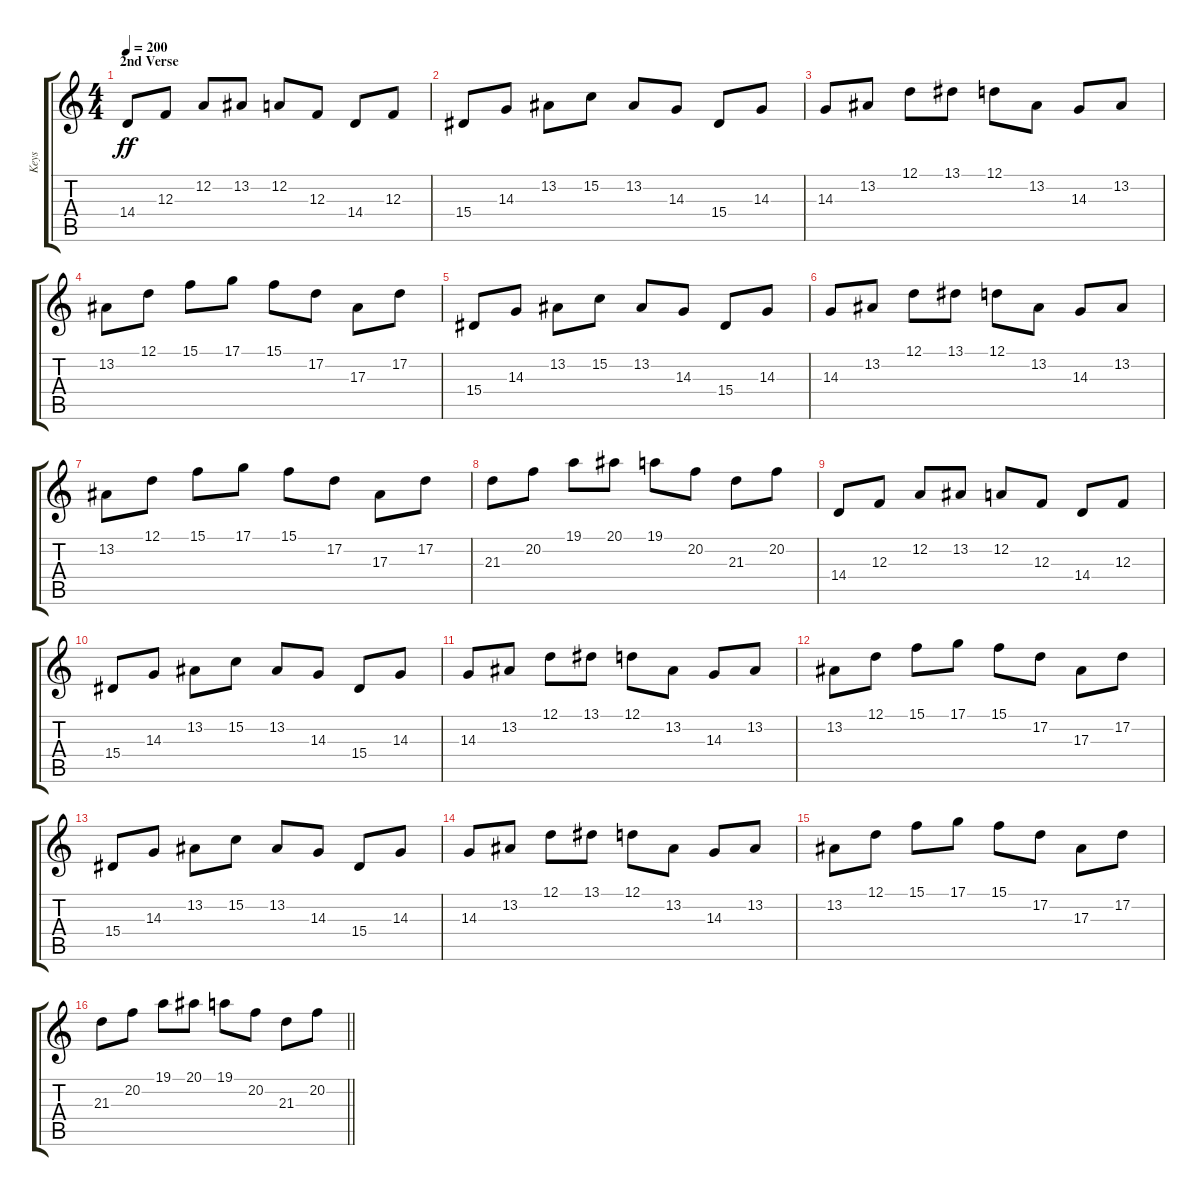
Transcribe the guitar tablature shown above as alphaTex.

\track ("Keys" "Keys") {instrument pad1newage}
\staff {score tabs}
\tuning (D4 A3 F3 C3 G2 D2) {hide}
\ts (4 4)
\section ("" "2nd Verse")
\tempo 200
\clef g2
\ks c
14.4.8{dy ff} 12.3.8 12.2.8 13.2.8 12.2.8 12.3.8 14.4.8 12.3.8 |
15.4.8 14.3.8 13.2.8 15.2.8 13.2.8 14.3.8 15.4.8 14.3.8 |
14.3.8 13.2.8 12.1.8 13.1.8 12.1.8 13.2.8 14.3.8 13.2.8 |
13.2.8 12.1.8 15.1.8 17.1.8 15.1.8 17.2.8 17.3.8 17.2.8 |
15.4.8 14.3.8 13.2.8 15.2.8 13.2.8 14.3.8 15.4.8 14.3.8 |
14.3.8 13.2.8 12.1.8 13.1.8 12.1.8 13.2.8 14.3.8 13.2.8 |
13.2.8 12.1.8 15.1.8 17.1.8 15.1.8 17.2.8 17.3.8 17.2.8 |
21.3.8 20.2.8 19.1.8 20.1.8 19.1.8 20.2.8 21.3.8 20.2.8 |
14.4.8 12.3.8 12.2.8 13.2.8 12.2.8 12.3.8 14.4.8 12.3.8 |
15.4.8 14.3.8 13.2.8 15.2.8 13.2.8 14.3.8 15.4.8 14.3.8 |
14.3.8 13.2.8 12.1.8 13.1.8 12.1.8 13.2.8 14.3.8 13.2.8 |
13.2.8 12.1.8 15.1.8 17.1.8 15.1.8 17.2.8 17.3.8 17.2.8 |
15.4.8 14.3.8 13.2.8 15.2.8 13.2.8 14.3.8 15.4.8 14.3.8 |
14.3.8 13.2.8 12.1.8 13.1.8 12.1.8 13.2.8 14.3.8 13.2.8 |
13.2.8 12.1.8 15.1.8 17.1.8 15.1.8 17.2.8 17.3.8 17.2.8 |
\barLineRight lightlight
21.3.8 20.2.8 19.1.8 20.1.8 19.1.8 20.2.8 21.3.8 20.2.8
